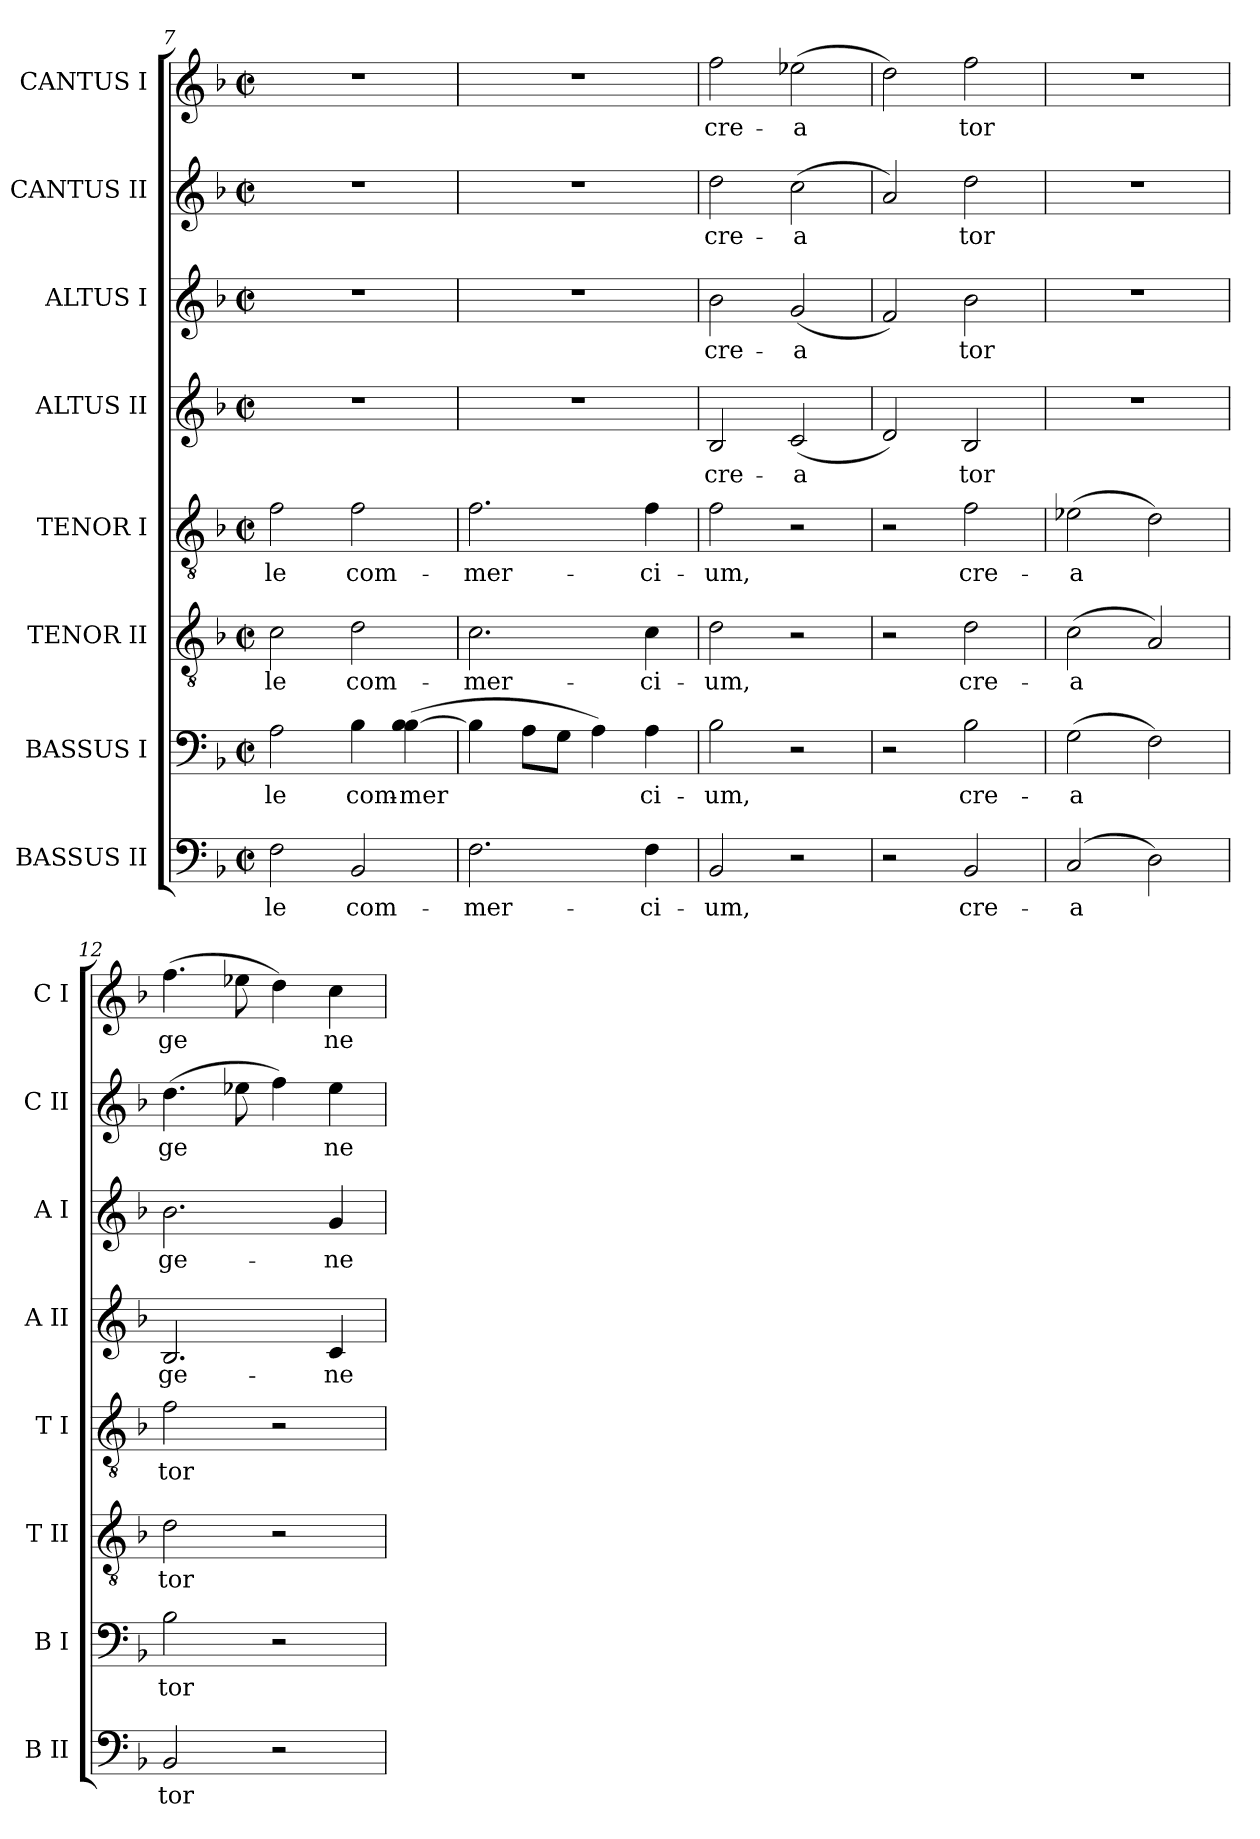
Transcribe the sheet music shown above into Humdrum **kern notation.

**kern	**text	**kern	**text	**kern	**text	**kern	**text	**kern	**text	**kern	**text	**kern	**text	**kern	**text
*part8	*part8	*part7	*part7	*part6	*part6	*part5	*part5	*part4	*part4	*part3	*part3	*part2	*part2	*part1	*part1
*staff8	*staff8	*staff7	*staff7	*staff6	*staff6	*staff5	*staff5	*staff4	*staff4	*staff3	*staff3	*staff2	*staff2	*staff1	*staff1
*I"BASSUS II	*	*I"BASSUS I	*	*I"TENOR II	*	*I"TENOR I	*	*I"ALTUS II	*	*I"ALTUS I	*	*I"CANTUS II	*	*I"CANTUS I	*
*I'B II	*	*I'B I	*	*I'T II	*	*I'T I	*	*I'A II	*	*I'A I	*	*I'C II	*	*I'C I	*
!!LO:PB:g=z
*clefF4	*	*clefF4	*	*clefGv2	*	*clefGv2	*	*clefG2	*	*clefG2	*	*clefG2	*	*clefG2	*
*k[b-]	*	*k[b-]	*	*k[b-]	*	*k[b-]	*	*k[b-]	*	*k[b-]	*	*k[b-]	*	*k[b-]	*
*F:	*	*F:	*	*F:	*	*F:	*	*F:	*	*F:	*	*F:	*	*F:	*
*M2/2	*	*M2/2	*	*M2/2	*	*M2/2	*	*M2/2	*	*M2/2	*	*M2/2	*	*M2/2	*
*met(c|)	*	*met(c|)	*	*met(c|)	*	*met(c|)	*	*met(c|)	*	*met(c|)	*	*met(c|)	*	*met(c|)	*
=7	=7	=7	=7	=7	=7	=7	=7	=7	=7	=7	=7	=7	=7	=7	=7
!	!LO:LY:b:cj	!	!LO:LY:b:cj	!	!LO:LY:b:cj	!	!LO:LY:b:cj	!	!	!	!	!	!	!	!
2F\	-le	2A\	-le	2c\	-le	2f\	-le	1r	.	1r	.	1r	.	1r	.
!	!LO:LY:b:cj	!	!LO:LY:b:cj	!	!LO:LY:b:cj	!	!LO:LY:b:cj	!	!	!	!	!	!	!	!
2BB-/	com-	4B-\	com-	2d\	com-	2f\	com-	.	.	.	.	.	.	.	.
!	!	!	!LO:LY:b:cj	!	!	!	!	!	!	!	!	!	!	!	!
.	.	(>4B-\ [>4B-\	-mer-	.	.	.	.	.	.	.	.	.	.	.	.
=8	=8	=8	=8	=8	=8	=8	=8	=8	=8	=8	=8	=8	=8	=8	=8
!	!LO:LY:b:cj	!	!LO:LY:b:cj	!	!LO:LY:b:cj	!	!LO:LY:b:cj	!	!	!	!	!	!	!	!
2.F\	-mer-	4B-\]	--	2.c\	-mer-	2.f\	-mer-	1r	.	1r	.	1r	.	1r	.
!	!	!	!LO:LY:b:cj	!	!	!	!	!	!	!	!	!	!	!	!
.	.	8A\L	--	.	.	.	.	.	.	.	.	.	.	.	.
!	!	!	!LO:LY:b:cj	!	!	!	!	!	!	!	!	!	!	!	!
.	.	8G\J	--	.	.	.	.	.	.	.	.	.	.	.	.
!	!	!	!LO:LY:b:cj	!	!	!	!	!	!	!	!	!	!	!	!
.	.	4A\)	--	.	.	.	.	.	.	.	.	.	.	.	.
!	!LO:LY:b:cj	!	!LO:LY:b:cj	!	!LO:LY:b:cj	!	!LO:LY:b:cj	!	!	!	!	!	!	!	!
4F\	-ci-	4A\	-ci-	4c\	-ci-	4f\	-ci-	.	.	.	.	.	.	.	.
=9	=9	=9	=9	=9	=9	=9	=9	=9	=9	=9	=9	=9	=9	=9	=9
!	!LO:LY:b:cj	!	!LO:LY:b:cj	!	!LO:LY:b:cj	!	!LO:LY:b:cj	!	!LO:LY:b:cj	!	!LO:LY:b:cj	!	!LO:LY:b:cj	!	!LO:LY:b:cj
2BB-/	-um,	2B-\	-um,	2d\	-um,	2f\	-um,	2B-/	cre-	2b-\	cre-	2dd\	cre-	2ff\	cre-
!	!	!	!	!	!	!	!	!	!LO:LY:b:cj	!	!LO:LY:b:cj	!	!LO:LY:b:cj	!	!LO:LY:b:cj
2r	.	2r	.	2r	.	2r	.	(<2c/	-a-	(<2g/	-a-	(>2cc\	-a-	(>2ee-\	-a-
=10	=10	=10	=10	=10	=10	=10	=10	=10	=10	=10	=10	=10	=10	=10	=10
!	!	!	!	!	!	!	!	!	!LO:LY:b:cj	!	!LO:LY:b:cj	!	!LO:LY:b:cj	!	!LO:LY:b:cj
2r	.	2r	.	2r	.	2r	.	2d/)	--	2f/)	--	2a/)	--	2dd\)	--
!	!LO:LY:b:cj	!	!LO:LY:b:cj	!	!LO:LY:b:cj	!	!LO:LY:b:cj	!	!LO:LY:b:cj	!	!LO:LY:b:cj	!	!LO:LY:b:cj	!	!LO:LY:b:cj
2BB-/	cre-	2B-\	cre-	2d\	cre-	2f\	cre-	2B-/	-tor	2b-\	-tor	2dd\	-tor	2ff\	-tor
=11	=11	=11	=11	=11	=11	=11	=11	=11	=11	=11	=11	=11	=11	=11	=11
!	!LO:LY:b:cj	!	!LO:LY:b:cj	!	!LO:LY:b:cj	!	!LO:LY:b:cj	!	!	!	!	!	!	!	!
(>2C/	-a-	(>2G\	-a-	(>2c\	-a-	(>2e-\	-a-	1r	.	1r	.	1r	.	1r	.
!	!LO:LY:b:cj	!	!LO:LY:b:cj	!	!LO:LY:b:cj	!	!LO:LY:b:cj	!	!	!	!	!	!	!	!
2D\)	--	2F\)	--	2A/)	--	2d\)	--	.	.	.	.	.	.	.	.
=12	=12	=12	=12	=12	=12	=12	=12	=12	=12	=12	=12	=12	=12	=12	=12
!	!LO:LY:b:cj	!	!LO:LY:b:cj	!	!LO:LY:b:cj	!	!LO:LY:b:cj	!	!LO:LY:b:cj	!	!LO:LY:b:cj	!	!LO:LY:b:cj	!	!LO:LY:b:cj
2BB-/	-tor	2B-\	-tor	2d\	-tor	2f\	-tor	2.B-/	ge-	2.b-\	ge-	(>4.dd\	ge-	(>4.ff\	ge-
!	!	!	!	!	!	!	!	!	!	!	!	!	!LO:LY:b:cj	!	!LO:LY:b:cj
.	.	.	.	.	.	.	.	.	.	.	.	8ee-\	--	8ee-\	--
!	!	!	!	!	!	!	!	!	!	!	!	!	!LO:LY:b:cj	!	!LO:LY:b:cj
2r	.	2r	.	2r	.	2r	.	.	.	.	.	4ff\)	--	4dd\)	--
!	!	!	!	!	!	!	!	!	!LO:LY:b:cj	!	!LO:LY:b:cj	!	!LO:LY:b:cj	!	!LO:LY:b:cj
.	.	.	.	.	.	.	.	4c/	-ne-	4g/	-ne-	4ee-\	-ne-	4cc\	-ne-
=	=	=	=	=	=	=	=	=	=	=	=	=	=	=	=
*-	*-	*-	*-	*-	*-	*-	*-	*-	*-	*-	*-	*-	*-	*-	*-
